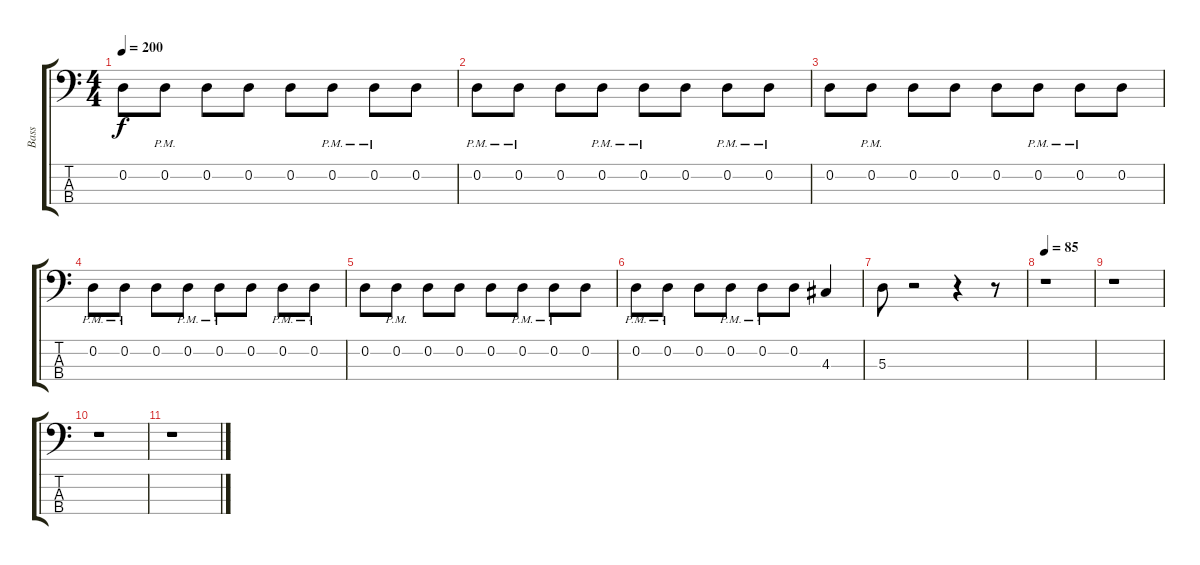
\track ("Bass" "Bass") {instrument electricbassfinger}
\staff {score tabs}
\tuning (G2 D2 A1 E1) {hide}
\ts (4 4)
\tempo 200
\clef f4
\ks c
0.2.8{dy f} 0.2{pm}.8 0.2.8 0.2.8 0.2.8 0.2{pm}.8 0.2{pm}.8 0.2.8 |
0.2{pm}.8 0.2{pm}.8 0.2.8 0.2{pm}.8 0.2{pm}.8 0.2.8 0.2{pm}.8 0.2{pm}.8 |
0.2.8 0.2{pm}.8 0.2.8 0.2.8 0.2.8 0.2{pm}.8 0.2{pm}.8 0.2.8 |
0.2{pm}.8 0.2{pm}.8 0.2.8 0.2{pm}.8 0.2{pm}.8 0.2.8 0.2{pm}.8 0.2{pm}.8 |
0.2.8 0.2{pm}.8 0.2.8 0.2.8 0.2.8 0.2{pm}.8 0.2{pm}.8 0.2.8 |
0.2{pm}.8 0.2{pm}.8 0.2.8 0.2{pm}.8 0.2{pm}.8 0.2.8 4.3.4 |
5.3.8 r.2 r.4 r.8 |
\tempo 85
r.1 |
r.1 |
r.1 |
r.1
